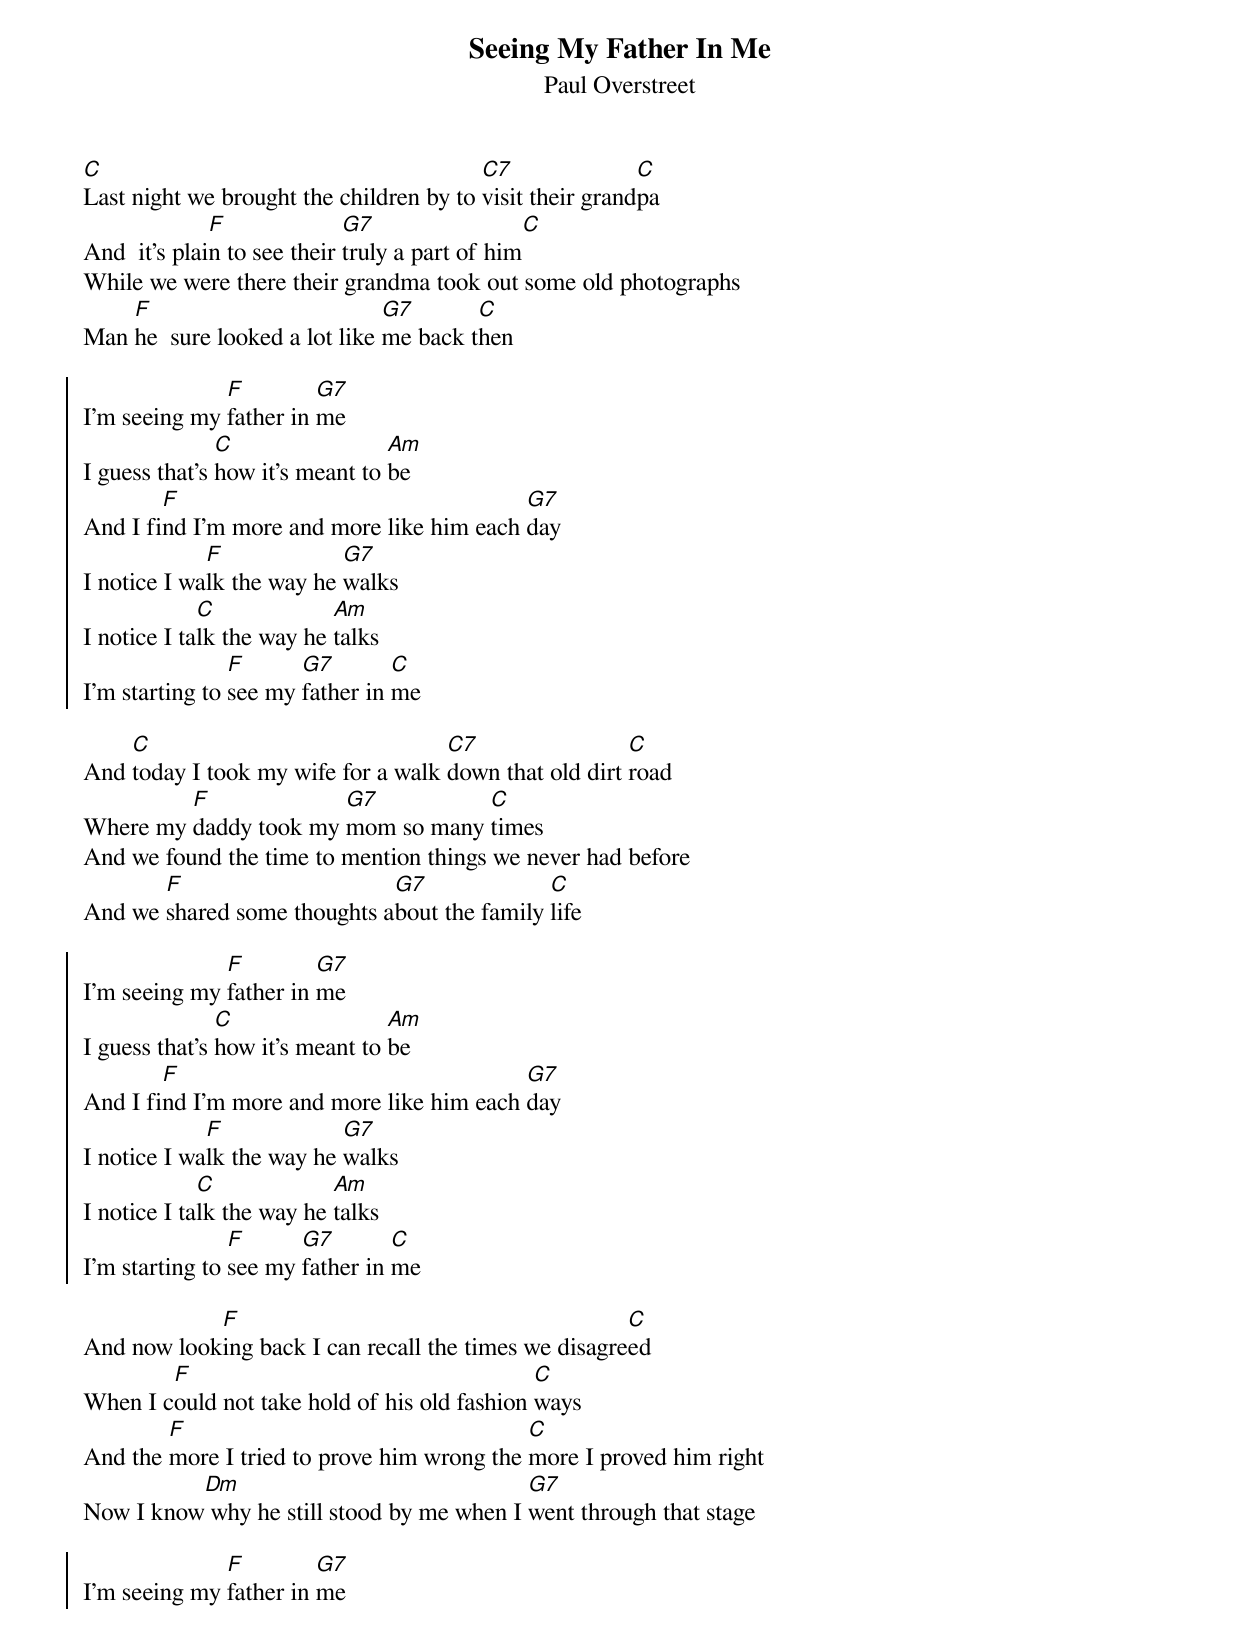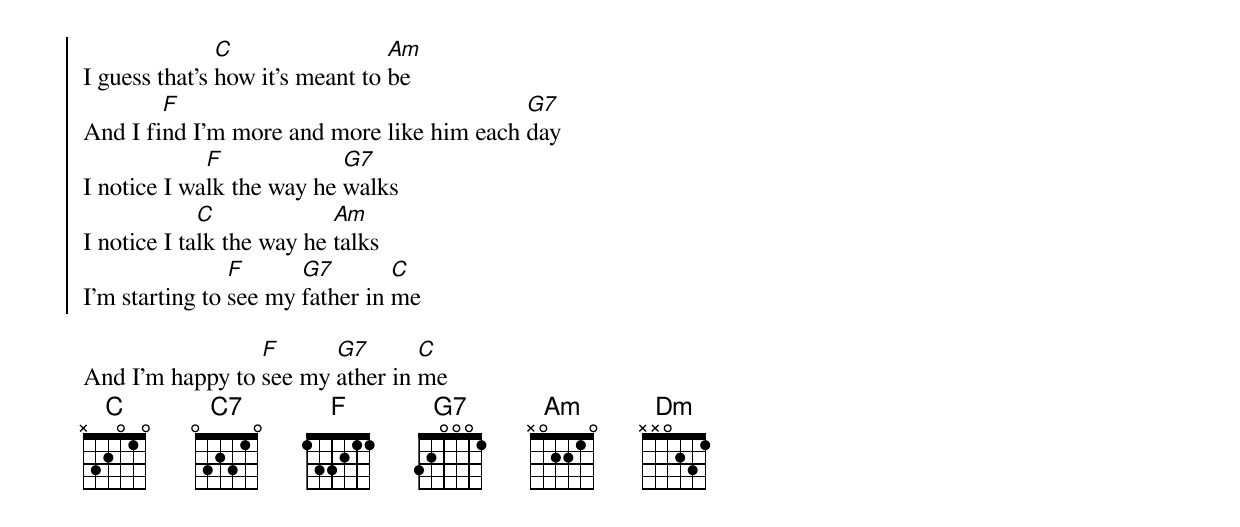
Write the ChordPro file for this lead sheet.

{t:Seeing My Father In Me}
{st:Paul Overstreet}
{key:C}

[C]Last night we brought the children by to [C7]visit their grand[C]pa
And  it's plai[F]n to see their [G7]truly a part of him[C]
While we were there their grandma took out some old photographs
Man [F]he  sure looked a lot like [G7]me back t[C]hen

{soc}
I'm seeing my [F]father in [G7]me
I guess that's [C]how it's meant to [Am]be
And I fi[F]nd I'm more and more like him each [G7]day
I notice I wa[F]lk the way he [G7]walks
I notice I ta[C]lk the way he [Am]talks
I'm starting to [F]see my [G7]father in [C]me
{eoc}

And [C]today I took my wife for a walk [C7]down that old dirt [C]road
Where my [F]daddy took my [G7]mom so many [C]times
And we found the time to mention things we never had before
And we [F]shared some thoughts a[G7]bout the family [C]life

{soc}
I'm seeing my [F]father in [G7]me
I guess that's [C]how it's meant to [Am]be
And I fi[F]nd I'm more and more like him each [G7]day
I notice I wa[F]lk the way he [G7]walks
I notice I ta[C]lk the way he [Am]talks
I'm starting to [F]see my [G7]father in [C]me
{eoc}

And now look[F]ing back I can recall the times we disagre[C]ed
When I c[F]ould not take hold of his old fashion [C]ways
And the [F]more I tried to prove him wrong the [C]more I proved him right
Now I know[Dm] why he still stood by me when I [G7]went through that stage

{soc}
I'm seeing my [F]father in [G7]me
I guess that's [C]how it's meant to [Am]be
And I fi[F]nd I'm more and more like him each [G7]day
I notice I wa[F]lk the way he [G7]walks
I notice I ta[C]lk the way he [Am]talks
I'm starting to [F]see my [G7]father in [C]me
{eoc}

And I'm happy to [F]see my [G7]ather in [C]me
